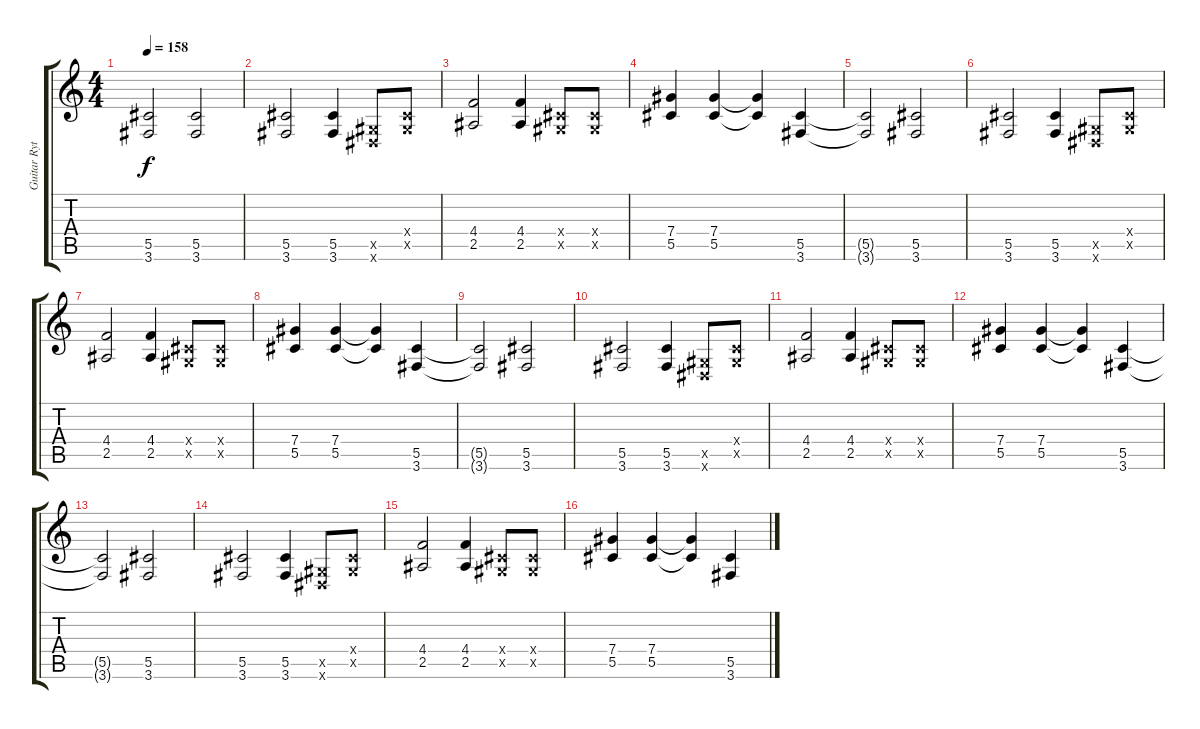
\track ("Guitar Rythm" "Guitar Ryt") {instrument distortionguitar}
\staff {score tabs}
\tuning (Eb4 Bb3 Gb3 Db3 Ab2 Eb2) {hide}
\ts (4 4)
\tempo 158
\clef g2
\ks c
(5.5{t} 3.6{t}).2{dy f} (5.5 3.6).2 |
(5.5 3.6).2 (5.5 3.6).4 (0.5{x} 0.6{x}).8 (0.4{x} 0.5{x}).8 |
(4.4 2.5).2 (4.4 2.5).4 (0.4{x} 0.5{x}).8 (0.4{x} 0.5{x}).8 |
(7.4 5.5).4 (7.4 5.5).4 (7.4{t} 5.5{t}).4 (5.5 3.6).4 |
(5.5{t} 3.6{t}).2 (5.5 3.6).2 |
(5.5 3.6).2 (5.5 3.6).4 (0.5{x} 0.6{x}).8 (0.4{x} 0.5{x}).8 |
(4.4 2.5).2 (4.4 2.5).4 (0.4{x} 0.5{x}).8 (0.4{x} 0.5{x}).8 |
(7.4 5.5).4 (7.4 5.5).4 (7.4{t} 5.5{t}).4 (5.5 3.6).4 |
(5.5{t} 3.6{t}).2 (5.5 3.6).2 |
(5.5 3.6).2 (5.5 3.6).4 (0.5{x} 0.6{x}).8 (0.4{x} 0.5{x}).8 |
(4.4 2.5).2 (4.4 2.5).4 (0.4{x} 0.5{x}).8 (0.4{x} 0.5{x}).8 |
(7.4 5.5).4 (7.4 5.5).4 (7.4{t} 5.5{t}).4 (5.5 3.6).4 |
(5.5{t} 3.6{t}).2 (5.5 3.6).2 |
(5.5 3.6).2 (5.5 3.6).4 (0.5{x} 0.6{x}).8 (0.4{x} 0.5{x}).8 |
(4.4 2.5).2 (4.4 2.5).4 (0.4{x} 0.5{x}).8 (0.4{x} 0.5{x}).8 |
(7.4 5.5).4 (7.4 5.5).4 (7.4{t} 5.5{t}).4 (5.5 3.6).4
